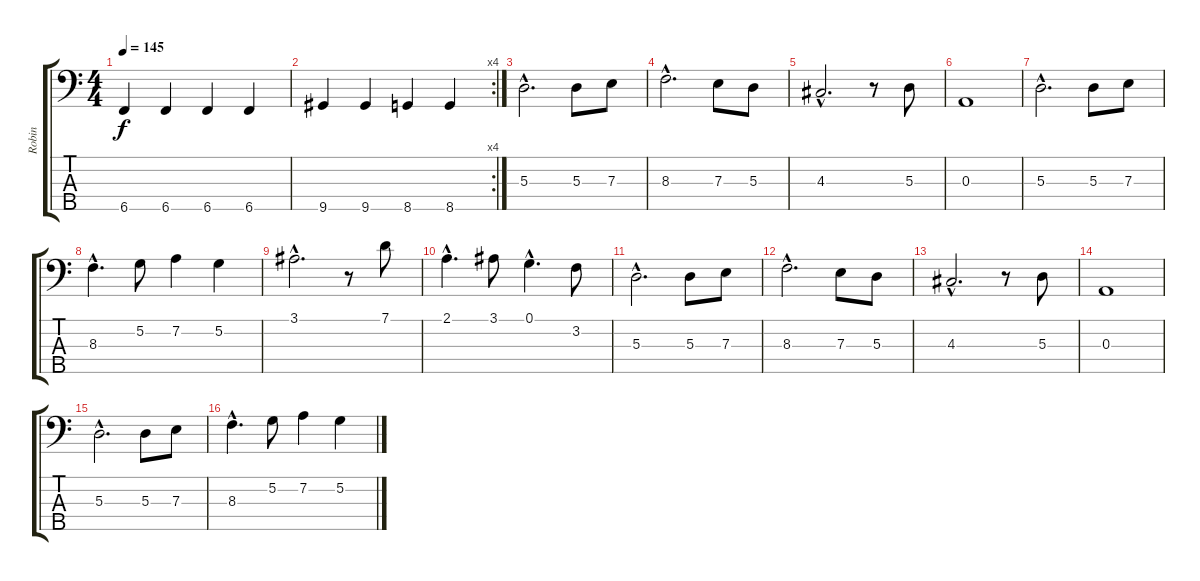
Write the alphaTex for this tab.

\track ("Robin" "Robin") {instrument electricbasspick}
\staff {score tabs}
\tuning (G2 D2 A1 E1 B0) {hide}
\ts (4 4)
\tempo 145
\clef f4
\ks c
6.5.4{dy f} 6.5.4 6.5.4 6.5.4 |
\rc 4
9.5.4 9.5.4 8.5.4 8.5.4 |
5.3{hac}.2{d instrument fretlessbass} 5.3.8 7.3.8 |
8.3{hac}.2{d} 7.3.8 5.3.8 |
4.3{hac}.2{d} r.8 5.3.8 |
0.3.1 |
5.3{hac}.2{d} 5.3.8 7.3.8 |
8.3{hac}.4{d} 5.2.8 7.2.4 5.2.4 |
3.1{hac}.2{d} r.8 7.1.8 |
2.1{hac}.4{d} 3.1.8 0.1{hac}.4{d} 3.2.8 |
5.3{hac}.2{d instrument fretlessbass} 5.3.8 7.3.8 |
8.3{hac}.2{d} 7.3.8 5.3.8 |
4.3{hac}.2{d} r.8 5.3.8 |
0.3.1 |
5.3{hac}.2{d} 5.3.8 7.3.8 |
8.3{hac}.4{d} 5.2.8 7.2.4 5.2.4
